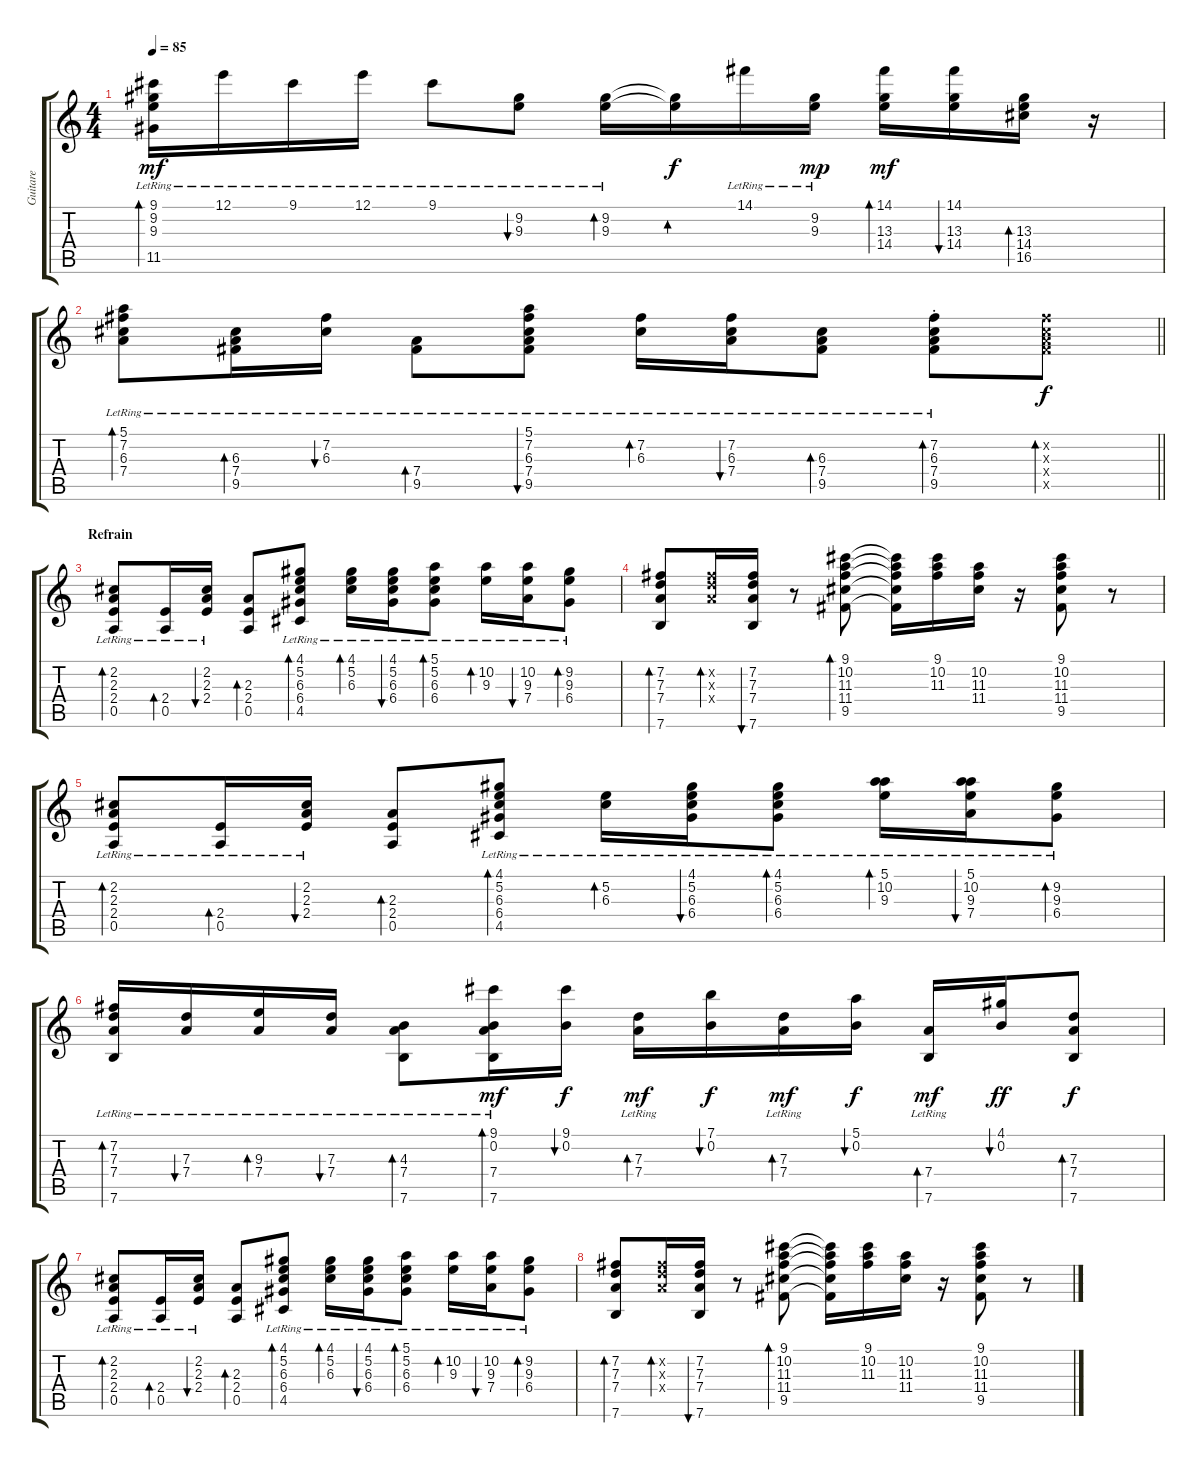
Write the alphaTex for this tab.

\track ("Guitare" "Guitare") {instrument electricguitarclean}
\staff {score tabs}
\tuning (E4 B3 G3 D3 A2 E2) {hide}
\ts (4 4)
\tempo 85
\clef g2
\ks c
(9.1{lr} 9.2{lr} 9.3{lr} 11.5{lr}).16{bd 30 dy mf} 12.1{lr}.16 9.1{lr}.16 12.1{lr}.16 9.1{lr}.8 (9.2{lr} 9.3{lr}).8{bu 30} (9.2{lr} 9.3{lr}).16{bd 30} (9.2{t} 9.3{t}).16{bd 30 dy f} 14.1{lr}.16 (9.2{lr} 9.3{lr}).16{dy mp} (14.1 13.3 14.4).16{bd 30 dy mf} (14.1 13.3 14.4).16{bu 30} (13.3 14.4 16.5).16{bd 30} r.16 |
\barLineRight lightlight
(5.1{lr} 7.2{lr} 6.3{lr} 7.4{lr}).8{bd 30} (6.3{lr} 7.4{lr} 9.5{lr}).16{bd 30} (7.2{lr} 6.3{lr}).16{bu 30} (7.4{lr} 9.5{lr}).8{bd 30} (5.1{lr} 7.2{lr} 6.3{lr} 7.4{lr} 9.5{lr}).8{bu 30} (7.2{lr} 6.3{lr}).16{bd 30} (7.2{lr} 6.3{lr} 7.4{lr}).16{bu 30} (6.3{lr} 7.4{lr} 9.5{lr}).8{bd 30} (7.2{st lr} 6.3{st lr} 7.4{st lr} 9.5{st lr}).8{bd 30} (7.2{x} 6.3{x} 7.4{x} 9.5{x}).8{bd 30 dy f} |
\section ("" "Refrain")
(2.2{lr} 2.3{lr} 2.4{lr} 0.5{lr}).8{bd 30} (2.4{lr} 0.5{lr}).16{bd 30} (2.2{lr} 2.3{lr} 2.4{lr}).16{bu 30} (2.3 2.4 0.5).8{bd 30} (4.1{lr} 5.2{lr} 6.3{lr} 6.4{lr} 4.5{lr}).8{bd 30} (4.1{lr} 5.2{lr} 6.3{lr}).16{bd 30} (4.1{lr} 5.2{lr} 6.3{lr} 6.4{lr}).16{bu 30} (5.1{lr} 5.2{lr} 6.3{lr} 6.4{lr}).8{bd 30} (10.2{lr} 9.3{lr}).16{bd 30} (10.2{lr} 9.3{lr} 7.4{lr}).16{bu 30} (9.2{lr} 9.3{lr} 6.4{lr}).8{bd 30} |
(7.2 7.3 7.4 7.6).8{bd 30} (7.2{x} 7.3{x} 7.4{x}).16{bd 30} (7.2 7.3 7.4 7.6).16{bu 30} r.8 (9.1 10.2 11.3 11.4 9.5).8{bd 30} (9.1{t} 10.2{t} 11.3{t} 11.4{t} 9.5{t}).16 (9.1 10.2 11.3).16 (10.2 11.3 11.4).16 r.16 (9.1 10.2 11.3 11.4 9.5).8 r.8 |
(2.2{lr} 2.3{lr} 2.4{lr} 0.5{lr}).8{bd 30} (2.4{lr} 0.5{lr}).16{bd 30} (2.2{lr} 2.3{lr} 2.4{lr}).16{bu 30} (2.3 2.4 0.5).8{bd 30} (4.1{lr} 5.2{lr} 6.3{lr} 6.4{lr} 4.5{lr}).8{bd 30} (5.2{lr} 6.3{lr}).16{bd 30} (4.1{lr} 5.2{lr} 6.3{lr} 6.4{lr}).16{bu 30} (4.1{lr} 5.2{lr} 6.3{lr} 6.4{lr}).8{bd 30} (5.1 10.2{lr} 9.3{lr}).16{bd 30} (5.1 10.2{lr} 9.3{lr} 7.4{lr}).16{bu 30} (9.2{lr} 9.3{lr} 6.4{lr}).8{bd 30} |
(7.2{lr} 7.3{lr} 7.4{lr} 7.6{lr}).16{bd 30} (7.3{lr} 7.4{lr}).16{bu 30} (9.3{lr} 7.4{lr}).16{bd 30} (7.3{lr} 7.4{lr}).16{bu 30} (4.3{lr} 7.4{lr} 7.6{lr}).8{bd 30} (9.1 0.2 7.4{lr} 7.6{lr}).16{bd 30 dy mf} (9.1 0.2).16{bu 30 dy f} (7.3{lr} 7.4{lr}).16{bd 30 dy mf} (7.1 0.2).16{bu 30 dy f} (7.3{lr} 7.4{lr}).16{bd 30 dy mf} (5.1 0.2).16{bu 30 dy f} (7.4{lr} 7.6{lr}).16{bd 30 dy mf} (4.1 0.2).16{bu 30 dy ff} (7.3 7.4 7.6).8{bd 30 dy f} |
(2.2{lr} 2.3{lr} 2.4{lr} 0.5{lr}).8{bd 30} (2.4{lr} 0.5{lr}).16{bd 30} (2.2{lr} 2.3{lr} 2.4{lr}).16{bu 30} (2.3 2.4 0.5).8{bd 30} (4.1{lr} 5.2{lr} 6.3{lr} 6.4{lr} 4.5{lr}).8{bd 30} (4.1{lr} 5.2{lr} 6.3{lr}).16{bd 30} (4.1{lr} 5.2{lr} 6.3{lr} 6.4{lr}).16{bu 30} (5.1{lr} 5.2{lr} 6.3{lr} 6.4{lr}).8{bd 30} (10.2{lr} 9.3{lr}).16{bd 30} (10.2{lr} 9.3{lr} 7.4{lr}).16{bu 30} (9.2{lr} 9.3{lr} 6.4{lr}).8{bd 30} |
(7.2 7.3 7.4 7.6).8{bd 30} (7.2{x} 7.3{x} 7.4{x}).16{bd 30} (7.2 7.3 7.4 7.6).16{bu 30} r.8 (9.1 10.2 11.3 11.4 9.5).8{bd 30} (9.1{t} 10.2{t} 11.3{t} 11.4{t} 9.5{t}).16 (9.1 10.2 11.3).16 (10.2 11.3 11.4).16 r.16 (9.1 10.2 11.3 11.4 9.5).8 r.8
